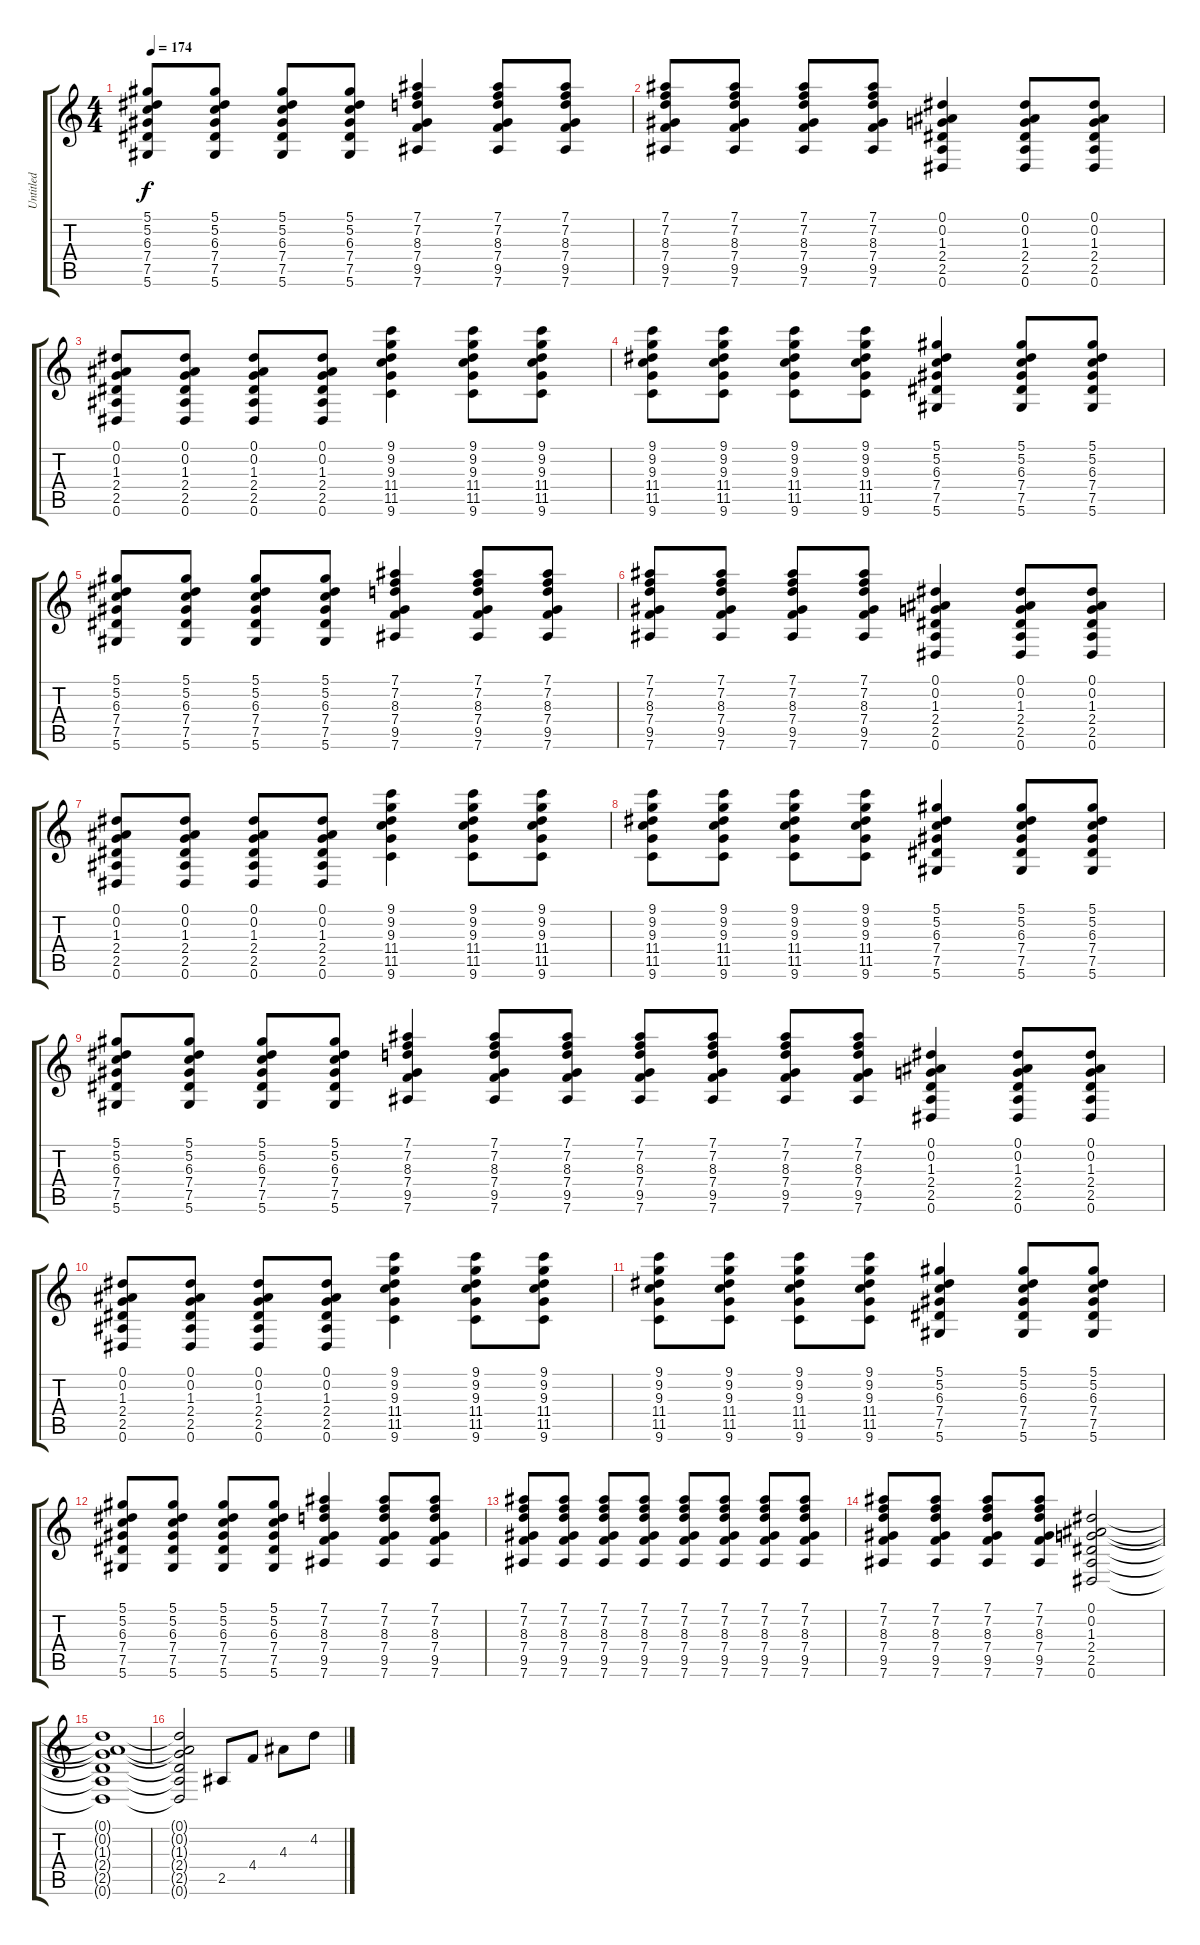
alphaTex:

\track ("Untitled" "Untitled") {instrument overdrivenguitar}
\staff {score tabs}
\tuning (Eb4 Bb3 Gb3 Db3 Ab2 Eb2) {hide}
\ts (4 4)
\tempo 174
\clef g2
\ks c
(5.1 5.2 6.3 7.4 7.5 5.6).8{dy f} (5.1 5.2 6.3 7.4 7.5 5.6).8 (5.1 5.2 6.3 7.4 7.5 5.6).8 (5.1 5.2 6.3 7.4 7.5 5.6).8 (7.1 7.2 8.3 7.4 9.5 7.6).4 (7.1 7.2 8.3 7.4 9.5 7.6).8 (7.1 7.2 8.3 7.4 9.5 7.6).8 |
(7.1 7.2 8.3 7.4 9.5 7.6).8 (7.1 7.2 8.3 7.4 9.5 7.6).8 (7.1 7.2 8.3 7.4 9.5 7.6).8 (7.1 7.2 8.3 7.4 9.5 7.6).8 (0.1 0.2 1.3 2.4 2.5 0.6).4 (0.1 0.2 1.3 2.4 2.5 0.6).8 (0.1 0.2 1.3 2.4 2.5 0.6).8 |
(0.1 0.2 1.3 2.4 2.5 0.6).8 (0.1 0.2 1.3 2.4 2.5 0.6).8 (0.1 0.2 1.3 2.4 2.5 0.6).8 (0.1 0.2 1.3 2.4 2.5 0.6).8 (9.1 9.2 9.3 11.4 11.5 9.6).4 (9.1 9.2 9.3 11.4 11.5 9.6).8 (9.1 9.2 9.3 11.4 11.5 9.6).8 |
(9.1 9.2 9.3 11.4 11.5 9.6).8 (9.1 9.2 9.3 11.4 11.5 9.6).8 (9.1 9.2 9.3 11.4 11.5 9.6).8 (9.1 9.2 9.3 11.4 11.5 9.6).8 (5.1 5.2 6.3 7.4 7.5 5.6).4 (5.1 5.2 6.3 7.4 7.5 5.6).8 (5.1 5.2 6.3 7.4 7.5 5.6).8 |
(5.1 5.2 6.3 7.4 7.5 5.6).8 (5.1 5.2 6.3 7.4 7.5 5.6).8 (5.1 5.2 6.3 7.4 7.5 5.6).8 (5.1 5.2 6.3 7.4 7.5 5.6).8 (7.1 7.2 8.3 7.4 9.5 7.6).4 (7.1 7.2 8.3 7.4 9.5 7.6).8 (7.1 7.2 8.3 7.4 9.5 7.6).8 |
(7.1 7.2 8.3 7.4 9.5 7.6).8 (7.1 7.2 8.3 7.4 9.5 7.6).8 (7.1 7.2 8.3 7.4 9.5 7.6).8 (7.1 7.2 8.3 7.4 9.5 7.6).8 (0.1 0.2 1.3 2.4 2.5 0.6).4 (0.1 0.2 1.3 2.4 2.5 0.6).8 (0.1 0.2 1.3 2.4 2.5 0.6).8 |
(0.1 0.2 1.3 2.4 2.5 0.6).8 (0.1 0.2 1.3 2.4 2.5 0.6).8 (0.1 0.2 1.3 2.4 2.5 0.6).8 (0.1 0.2 1.3 2.4 2.5 0.6).8 (9.1 9.2 9.3 11.4 11.5 9.6).4 (9.1 9.2 9.3 11.4 11.5 9.6).8 (9.1 9.2 9.3 11.4 11.5 9.6).8 |
(9.1 9.2 9.3 11.4 11.5 9.6).8 (9.1 9.2 9.3 11.4 11.5 9.6).8 (9.1 9.2 9.3 11.4 11.5 9.6).8 (9.1 9.2 9.3 11.4 11.5 9.6).8 (5.1 5.2 6.3 7.4 7.5 5.6).4 (5.1 5.2 6.3 7.4 7.5 5.6).8 (5.1 5.2 6.3 7.4 7.5 5.6).8 |
(5.1 5.2 6.3 7.4 7.5 5.6).8 (5.1 5.2 6.3 7.4 7.5 5.6).8 (5.1 5.2 6.3 7.4 7.5 5.6).8 (5.1 5.2 6.3 7.4 7.5 5.6).8 (7.1 7.2 8.3 7.4 9.5 7.6).4 (7.1 7.2 8.3 7.4 9.5 7.6).8 (7.1 7.2 8.3 7.4 9.5 7.6).8 (7.1 7.2 8.3 7.4 9.5 7.6).8 (7.1 7.2 8.3 7.4 9.5 7.6).8 (7.1 7.2 8.3 7.4 9.5 7.6).8 (7.1 7.2 8.3 7.4 9.5 7.6).8 (0.1 0.2 1.3 2.4 2.5 0.6).4 (0.1 0.2 1.3 2.4 2.5 0.6).8 (0.1 0.2 1.3 2.4 2.5 0.6).8 |
(0.1 0.2 1.3 2.4 2.5 0.6).8 (0.1 0.2 1.3 2.4 2.5 0.6).8 (0.1 0.2 1.3 2.4 2.5 0.6).8 (0.1 0.2 1.3 2.4 2.5 0.6).8 (9.1 9.2 9.3 11.4 11.5 9.6).4 (9.1 9.2 9.3 11.4 11.5 9.6).8 (9.1 9.2 9.3 11.4 11.5 9.6).8 |
(9.1 9.2 9.3 11.4 11.5 9.6).8 (9.1 9.2 9.3 11.4 11.5 9.6).8 (9.1 9.2 9.3 11.4 11.5 9.6).8 (9.1 9.2 9.3 11.4 11.5 9.6).8 (5.1 5.2 6.3 7.4 7.5 5.6).4 (5.1 5.2 6.3 7.4 7.5 5.6).8 (5.1 5.2 6.3 7.4 7.5 5.6).8 |
(5.1 5.2 6.3 7.4 7.5 5.6).8 (5.1 5.2 6.3 7.4 7.5 5.6).8 (5.1 5.2 6.3 7.4 7.5 5.6).8 (5.1 5.2 6.3 7.4 7.5 5.6).8 (7.1 7.2 8.3 7.4 9.5 7.6).4 (7.1 7.2 8.3 7.4 9.5 7.6).8 (7.1 7.2 8.3 7.4 9.5 7.6).8 |
(7.1 7.2 8.3 7.4 9.5 7.6).8 (7.1 7.2 8.3 7.4 9.5 7.6).8 (7.1 7.2 8.3 7.4 9.5 7.6).8 (7.1 7.2 8.3 7.4 9.5 7.6).8 (7.1 7.2 8.3 7.4 9.5 7.6).8 (7.1 7.2 8.3 7.4 9.5 7.6).8 (7.1 7.2 8.3 7.4 9.5 7.6).8 (7.1 7.2 8.3 7.4 9.5 7.6).8 |
(7.1 7.2 8.3 7.4 9.5 7.6).8 (7.1 7.2 8.3 7.4 9.5 7.6).8 (7.1 7.2 8.3 7.4 9.5 7.6).8 (7.1 7.2 8.3 7.4 9.5 7.6).8 (0.1 0.2 1.3 2.4 2.5 0.6).2 |
(0.1{t} 0.2{t} 1.3{t} 2.4{t} 2.5{t} 0.6{t}).1 |
(0.1{t} 0.2{t} 1.3{t} 2.4{t} 2.5{t} 0.6{t}).2 2.5.8 4.4.8 4.3.8 4.2.8
